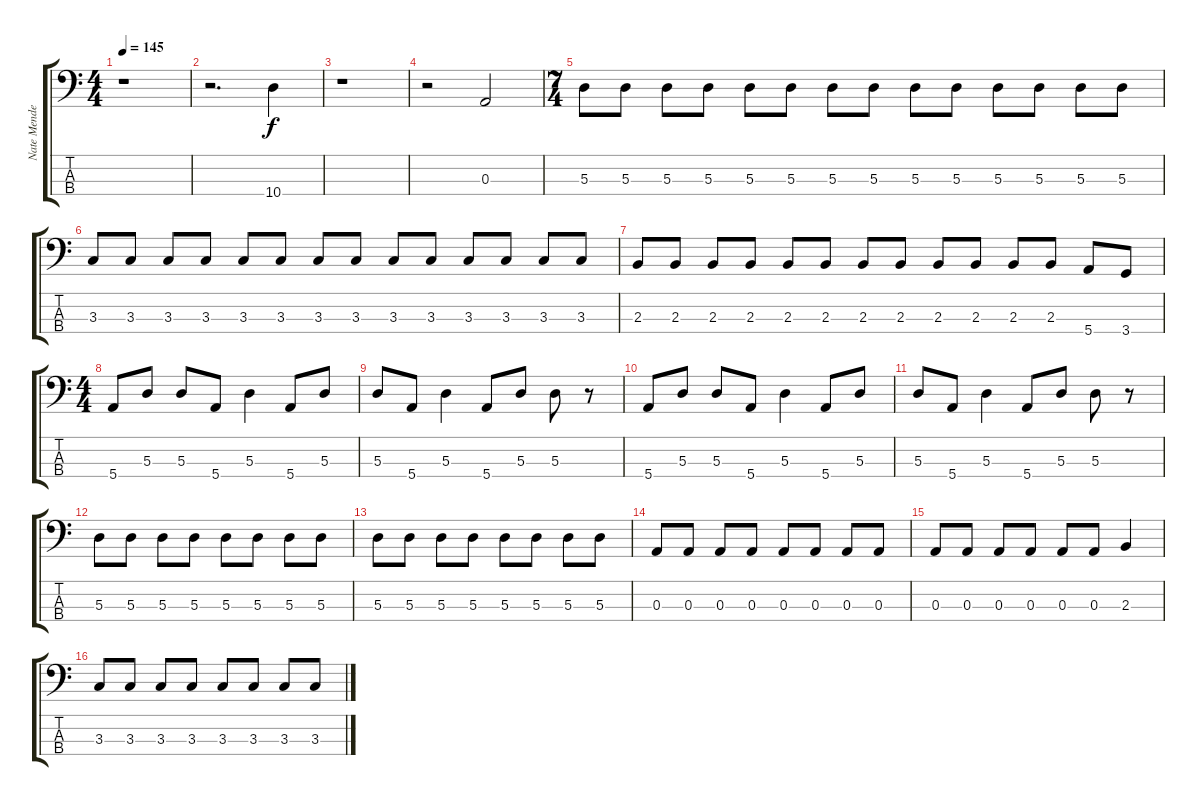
\track ("Nate Mendel" "Nate Mende") {instrument electricbassfinger}
\staff {score tabs}
\tuning (G2 D2 A1 E1) {hide}
\ts (4 4)
\tempo 145
\clef f4
\ks c
r.1{dy f instrument electricbassfinger} |
r.2{d} 10.4.4 |
r.1 |
r.2 0.3.2 |
\ts (7 4)
5.3.8 5.3.8 5.3.8 5.3.8 5.3.8 5.3.8 5.3.8 5.3.8 5.3.8 5.3.8 5.3.8 5.3.8 5.3.8 5.3.8 |
3.3.8 3.3.8 3.3.8 3.3.8 3.3.8 3.3.8 3.3.8 3.3.8 3.3.8 3.3.8 3.3.8 3.3.8 3.3.8 3.3.8 |
2.3.8 2.3.8 2.3.8 2.3.8 2.3.8 2.3.8 2.3.8 2.3.8 2.3.8 2.3.8 2.3.8 2.3.8 5.4.8 3.4.8 |
\ts (4 4)
5.4.8 5.3.8 5.3.8 5.4.8 5.3.4 5.4.8 5.3.8 |
5.3.8 5.4.8 5.3.4 5.4.8 5.3.8 5.3.8 r.8 |
5.4.8 5.3.8 5.3.8 5.4.8 5.3.4 5.4.8 5.3.8 |
5.3.8 5.4.8 5.3.4 5.4.8 5.3.8 5.3.8 r.8 |
5.3.8 5.3.8 5.3.8 5.3.8 5.3.8 5.3.8 5.3.8 5.3.8 |
5.3.8 5.3.8 5.3.8 5.3.8 5.3.8 5.3.8 5.3.8 5.3.8 |
0.3.8 0.3.8 0.3.8 0.3.8 0.3.8 0.3.8 0.3.8 0.3.8 |
0.3.8 0.3.8 0.3.8 0.3.8 0.3.8 0.3.8 2.3.4 |
3.3.8 3.3.8 3.3.8 3.3.8 3.3.8 3.3.8 3.3.8 3.3.8
